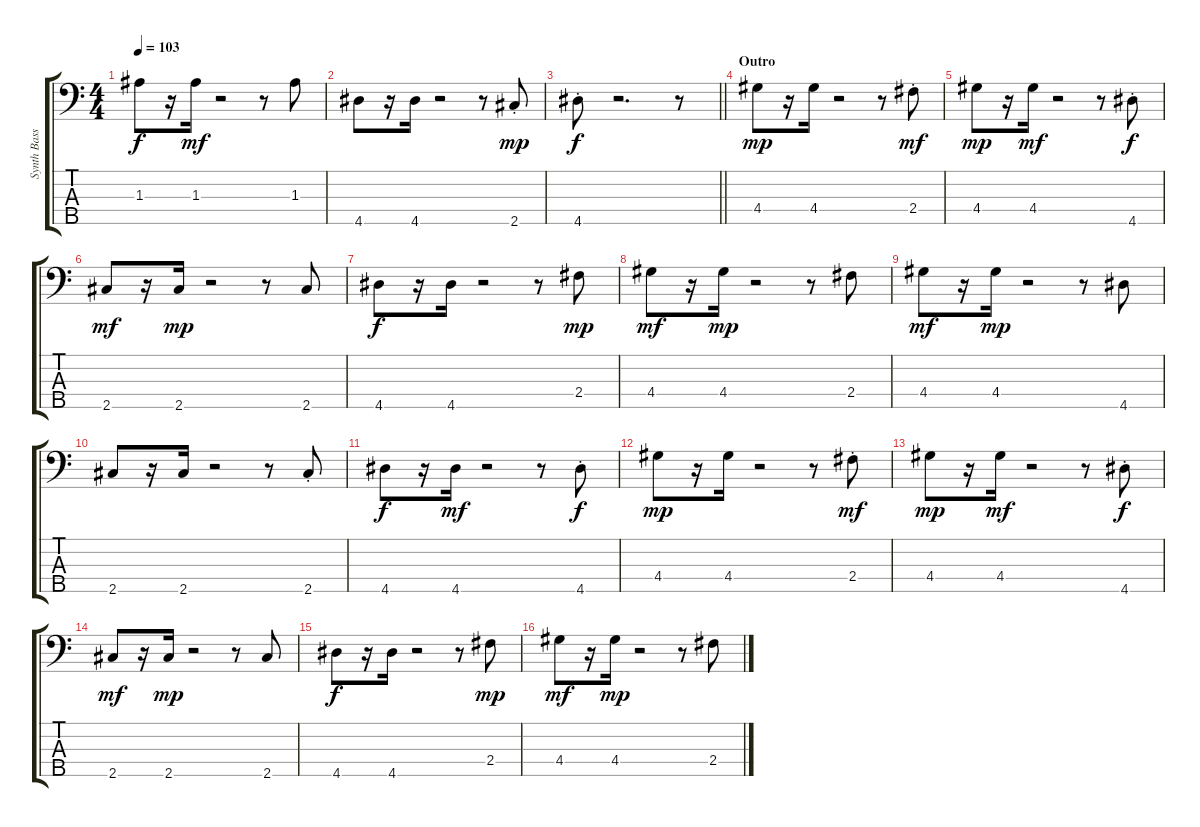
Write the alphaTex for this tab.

\track ("Synth Bass" "Synth Bass") {instrument synthbass2}
\staff {score tabs}
\tuning (G2 D2 A1 E1 B0) {hide}
\ts (4 4)
\tempo 103
\clef f4
\ks c
1.3.8{ot 8vb dy f} r.16{ot 8vb} 1.3.16{ot 8vb dy mf} r.2{ot 8vb} r.8{ot 8vb} 1.3.8{ot 8vb} |
4.5.8{ot 8vb} r.16{ot 8vb} 4.5.16{ot 8vb} r.2{ot 8vb} r.8{ot 8vb} 2.5{st}.8{ot 8vb dy mp} |
\barLineRight lightlight
4.5{st}.8{ot 8vb dy f} r.2{d ot 8vb} r.8{ot 8vb} |
\section ("" "Outro")
4.4.8{ot 8vb dy mp} r.16{ot 8vb} 4.4.16{ot 8vb} r.2{ot 8vb} r.8{ot 8vb} 2.4{st}.8{ot 8vb dy mf} |
4.4.8{ot 8vb dy mp} r.16{ot 8vb} 4.4.16{ot 8vb dy mf} r.2{ot 8vb} r.8{ot 8vb} 4.5{st}.8{ot 8vb dy f} |
2.5.8{ot 8vb dy mf} r.16{ot 8vb} 2.5.16{ot 8vb dy mp} r.2{ot 8vb} r.8{ot 8vb} 2.5.8{ot 8vb} |
4.5.8{ot 8vb dy f} r.16{ot 8vb} 4.5.16{ot 8vb} r.2{ot 8vb} r.8{ot 8vb} 2.4.8{ot 8vb dy mp} |
4.4.8{ot 8vb dy mf} r.16{ot 8vb} 4.4.16{ot 8vb dy mp} r.2{ot 8vb} r.8{ot 8vb} 2.4.8{ot 8vb} |
4.4.8{ot 8vb dy mf} r.16{ot 8vb} 4.4.16{ot 8vb dy mp} r.2{ot 8vb} r.8{ot 8vb} 4.5.8{ot 8vb} |
2.5.8{ot 8vb} r.16{ot 8vb} 2.5.16{ot 8vb} r.2{ot 8vb} r.8{ot 8vb} 2.5{st}.8{ot 8vb} |
4.5.8{ot 8vb dy f} r.16{ot 8vb} 4.5.16{ot 8vb dy mf} r.2{ot 8vb} r.8{ot 8vb} 4.5{st}.8{ot 8vb dy f} |
4.4.8{ot 8vb dy mp} r.16{ot 8vb} 4.4.16{ot 8vb} r.2{ot 8vb} r.8{ot 8vb} 2.4{st}.8{ot 8vb dy mf} |
4.4.8{ot 8vb dy mp} r.16{ot 8vb} 4.4.16{ot 8vb dy mf} r.2{ot 8vb} r.8{ot 8vb} 4.5{st}.8{ot 8vb dy f} |
2.5.8{ot 8vb dy mf} r.16{ot 8vb} 2.5.16{ot 8vb dy mp} r.2{ot 8vb} r.8{ot 8vb} 2.5.8{ot 8vb} |
4.5.8{ot 8vb dy f} r.16{ot 8vb} 4.5.16{ot 8vb} r.2{ot 8vb} r.8{ot 8vb} 2.4.8{ot 8vb dy mp} |
4.4.8{ot 8vb dy mf} r.16{ot 8vb} 4.4.16{ot 8vb dy mp} r.2{ot 8vb} r.8{ot 8vb} 2.4.8{ot 8vb}
